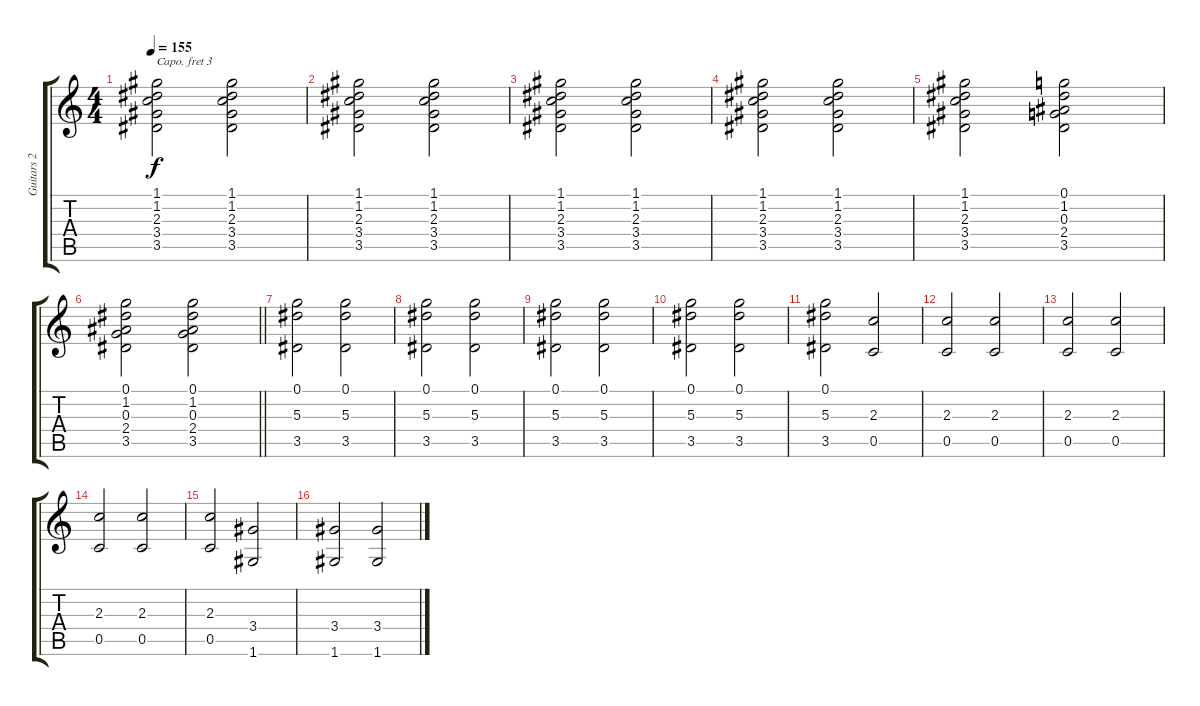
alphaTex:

\track ("Guitars 2" "Guitars 2") {instrument overdrivenguitar}
\staff {score tabs}
\capo 3
\tuning (E4 B3 G3 D3 A2 E2) {hide}
\ts (4 4)
\tempo 155
\clef g2
\ks c
(1.1 1.2 2.3 3.4 3.5).2{dy f} (1.1 1.2 2.3 3.4 3.5).2 |
(1.1 1.2 2.3 3.4 3.5).2 (1.1 1.2 2.3 3.4 3.5).2 |
(1.1 1.2 2.3 3.4 3.5).2 (1.1 1.2 2.3 3.4 3.5).2 |
(1.1 1.2 2.3 3.4 3.5).2 (1.1 1.2 2.3 3.4 3.5).2 |
(1.1 1.2 2.3 3.4 3.5).2 (0.1 1.2 0.3 2.4 3.5).2 |
\barLineRight lightlight
(0.1 1.2 0.3 2.4 3.5).2 (0.1 1.2 0.3 2.4 3.5).2 |
(0.1 5.3 3.5).2 (0.1 5.3 3.5).2 |
(0.1 5.3 3.5).2 (0.1 5.3 3.5).2 |
(0.1 5.3 3.5).2 (0.1 5.3 3.5).2 |
(0.1 5.3 3.5).2 (0.1 5.3 3.5).2 |
(0.1 5.3 3.5).2 (2.3 0.5).2 |
(2.3 0.5).2 (2.3 0.5).2 |
(2.3 0.5).2 (2.3 0.5).2 |
(2.3 0.5).2 (2.3 0.5).2 |
(2.3 0.5).2 (3.4 1.6).2 |
(3.4 1.6).2 (3.4 1.6).2
